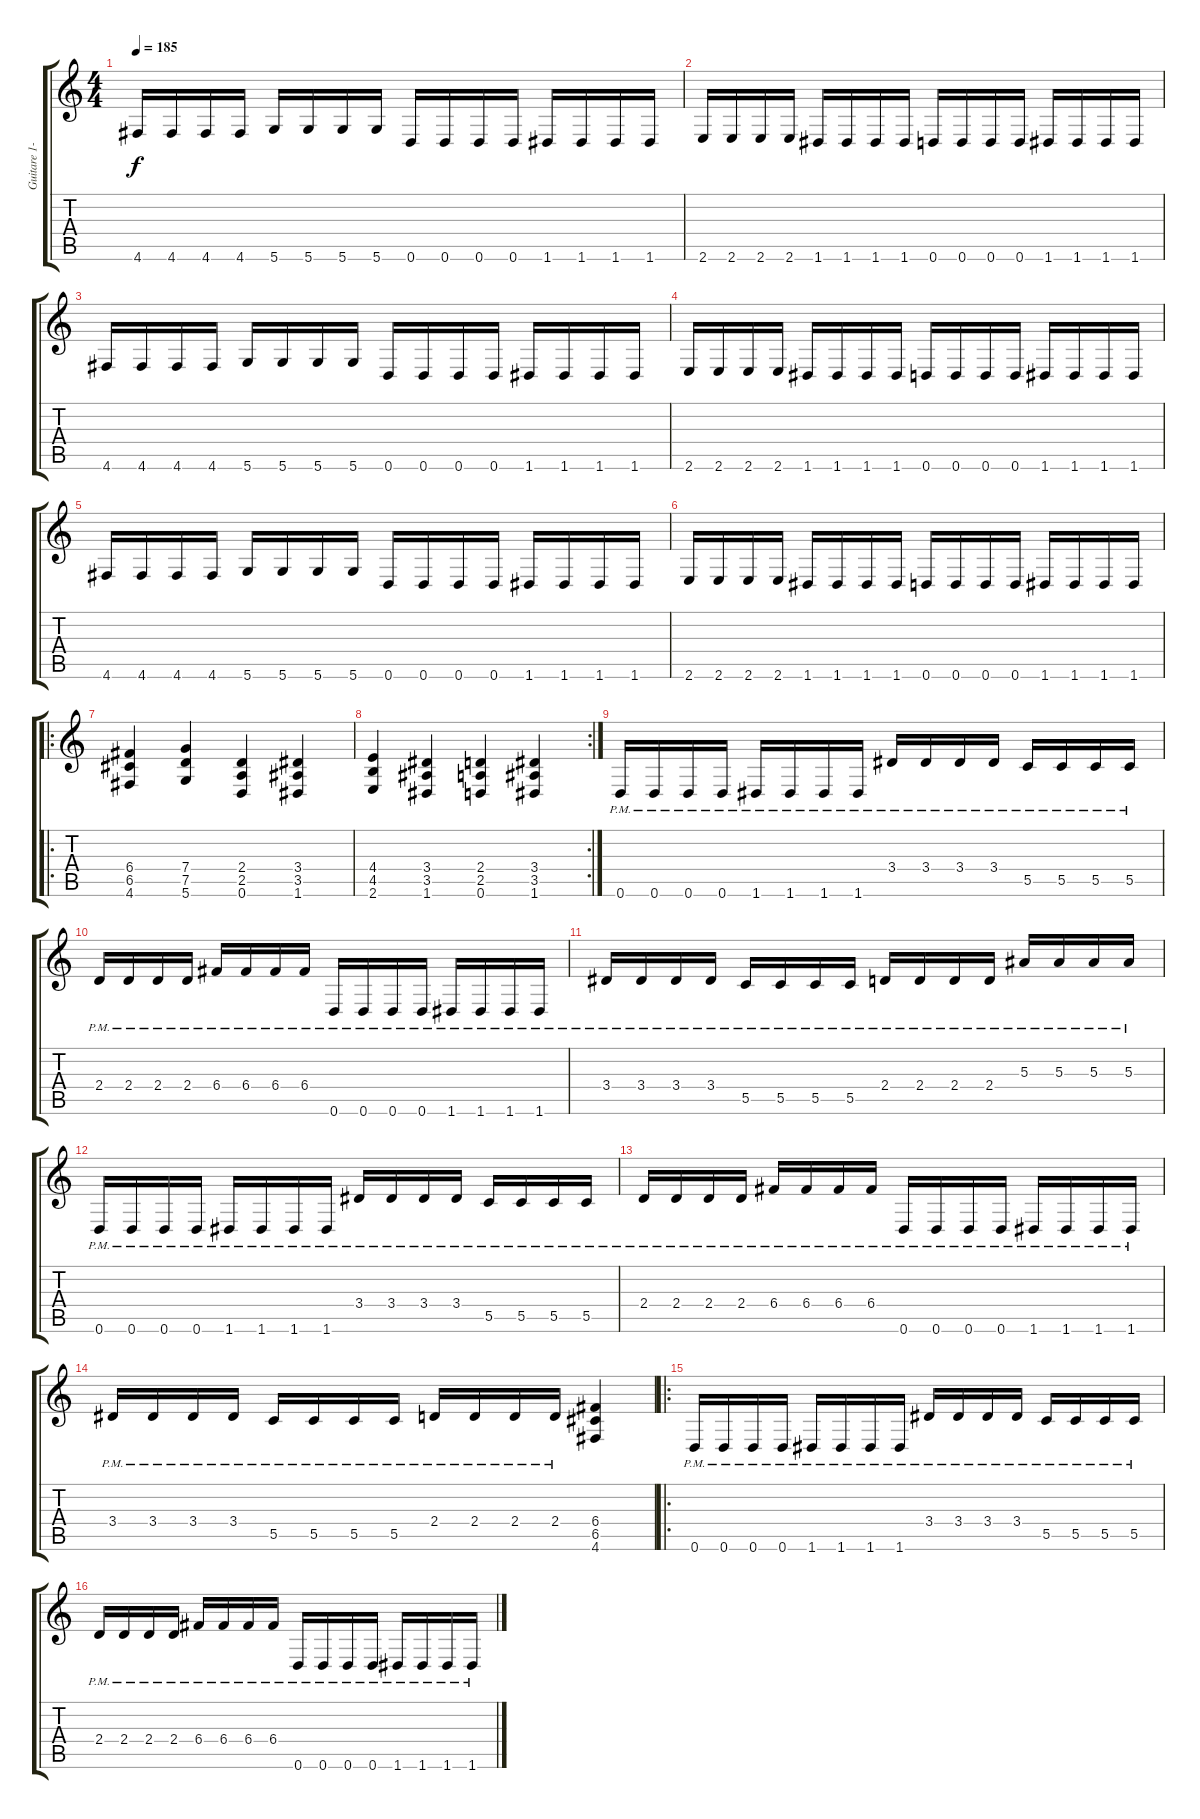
\track ("Guitare 1-rythme" "Guitare 1-") {instrument distortionguitar}
\staff {score tabs}
\tuning (D4 A3 F3 C3 G2 D2) {hide}
\ts (4 4)
\tempo 185
\clef g2
\ks c
4.6.16{dy f} 4.6.16 4.6.16 4.6.16 5.6.16 5.6.16 5.6.16 5.6.16 0.6.16 0.6.16 0.6.16 0.6.16 1.6.16 1.6.16 1.6.16 1.6.16 |
2.6.16 2.6.16 2.6.16 2.6.16 1.6.16 1.6.16 1.6.16 1.6.16 0.6.16 0.6.16 0.6.16 0.6.16 1.6.16 1.6.16 1.6.16 1.6.16 |
4.6.16 4.6.16 4.6.16 4.6.16 5.6.16 5.6.16 5.6.16 5.6.16 0.6.16 0.6.16 0.6.16 0.6.16 1.6.16 1.6.16 1.6.16 1.6.16 |
2.6.16 2.6.16 2.6.16 2.6.16 1.6.16 1.6.16 1.6.16 1.6.16 0.6.16 0.6.16 0.6.16 0.6.16 1.6.16 1.6.16 1.6.16 1.6.16 |
4.6.16 4.6.16 4.6.16 4.6.16 5.6.16 5.6.16 5.6.16 5.6.16 0.6.16 0.6.16 0.6.16 0.6.16 1.6.16 1.6.16 1.6.16 1.6.16 |
2.6.16 2.6.16 2.6.16 2.6.16 1.6.16 1.6.16 1.6.16 1.6.16 0.6.16 0.6.16 0.6.16 0.6.16 1.6.16 1.6.16 1.6.16 1.6.16 |
\ro
(6.4 6.5 4.6).4 (7.4 7.5 5.6).4 (2.4 2.5 0.6).4 (3.4 3.5 1.6).4 |
\rc 2
(4.4 4.5 2.6).4 (3.4 3.5 1.6).4 (2.4 2.5 0.6).4 (3.4 3.5 1.6).4 |
0.6{pm}.16 0.6{pm}.16 0.6{pm}.16 0.6{pm}.16 1.6{pm}.16 1.6{pm}.16 1.6{pm}.16 1.6{pm}.16 3.4{pm}.16 3.4{pm}.16 3.4{pm}.16 3.4{pm}.16 5.5{pm}.16 5.5{pm}.16 5.5{pm}.16 5.5{pm}.16 |
2.4{pm}.16 2.4{pm}.16 2.4{pm}.16 2.4{pm}.16 6.4{pm}.16 6.4{pm}.16 6.4{pm}.16 6.4{pm}.16 0.6{pm}.16 0.6{pm}.16 0.6{pm}.16 0.6{pm}.16 1.6{pm}.16 1.6{pm}.16 1.6{pm}.16 1.6{pm}.16 |
3.4{pm}.16 3.4{pm}.16 3.4{pm}.16 3.4{pm}.16 5.5{pm}.16 5.5{pm}.16 5.5{pm}.16 5.5{pm}.16 2.4{pm}.16 2.4{pm}.16 2.4{pm}.16 2.4{pm}.16 5.3{pm}.16 5.3{pm}.16 5.3{pm}.16 5.3{pm}.16 |
0.6{pm}.16 0.6{pm}.16 0.6{pm}.16 0.6{pm}.16 1.6{pm}.16 1.6{pm}.16 1.6{pm}.16 1.6{pm}.16 3.4{pm}.16 3.4{pm}.16 3.4{pm}.16 3.4{pm}.16 5.5{pm}.16 5.5{pm}.16 5.5{pm}.16 5.5{pm}.16 |
2.4{pm}.16 2.4{pm}.16 2.4{pm}.16 2.4{pm}.16 6.4{pm}.16 6.4{pm}.16 6.4{pm}.16 6.4{pm}.16 0.6{pm}.16 0.6{pm}.16 0.6{pm}.16 0.6{pm}.16 1.6{pm}.16 1.6{pm}.16 1.6{pm}.16 1.6{pm}.16 |
3.4{pm}.16 3.4{pm}.16 3.4{pm}.16 3.4{pm}.16 5.5{pm}.16 5.5{pm}.16 5.5{pm}.16 5.5{pm}.16 2.4{pm}.16 2.4{pm}.16 2.4{pm}.16 2.4{pm}.16 (6.4 6.5 4.6).4 |
\ro
0.6{pm}.16 0.6{pm}.16 0.6{pm}.16 0.6{pm}.16 1.6{pm}.16 1.6{pm}.16 1.6{pm}.16 1.6{pm}.16 3.4{pm}.16 3.4{pm}.16 3.4{pm}.16 3.4{pm}.16 5.5{pm}.16 5.5{pm}.16 5.5{pm}.16 5.5{pm}.16 |
2.4{pm}.16 2.4{pm}.16 2.4{pm}.16 2.4{pm}.16 6.4{pm}.16 6.4{pm}.16 6.4{pm}.16 6.4{pm}.16 0.6{pm}.16 0.6{pm}.16 0.6{pm}.16 0.6{pm}.16 1.6{pm}.16 1.6{pm}.16 1.6{pm}.16 1.6{pm}.16
